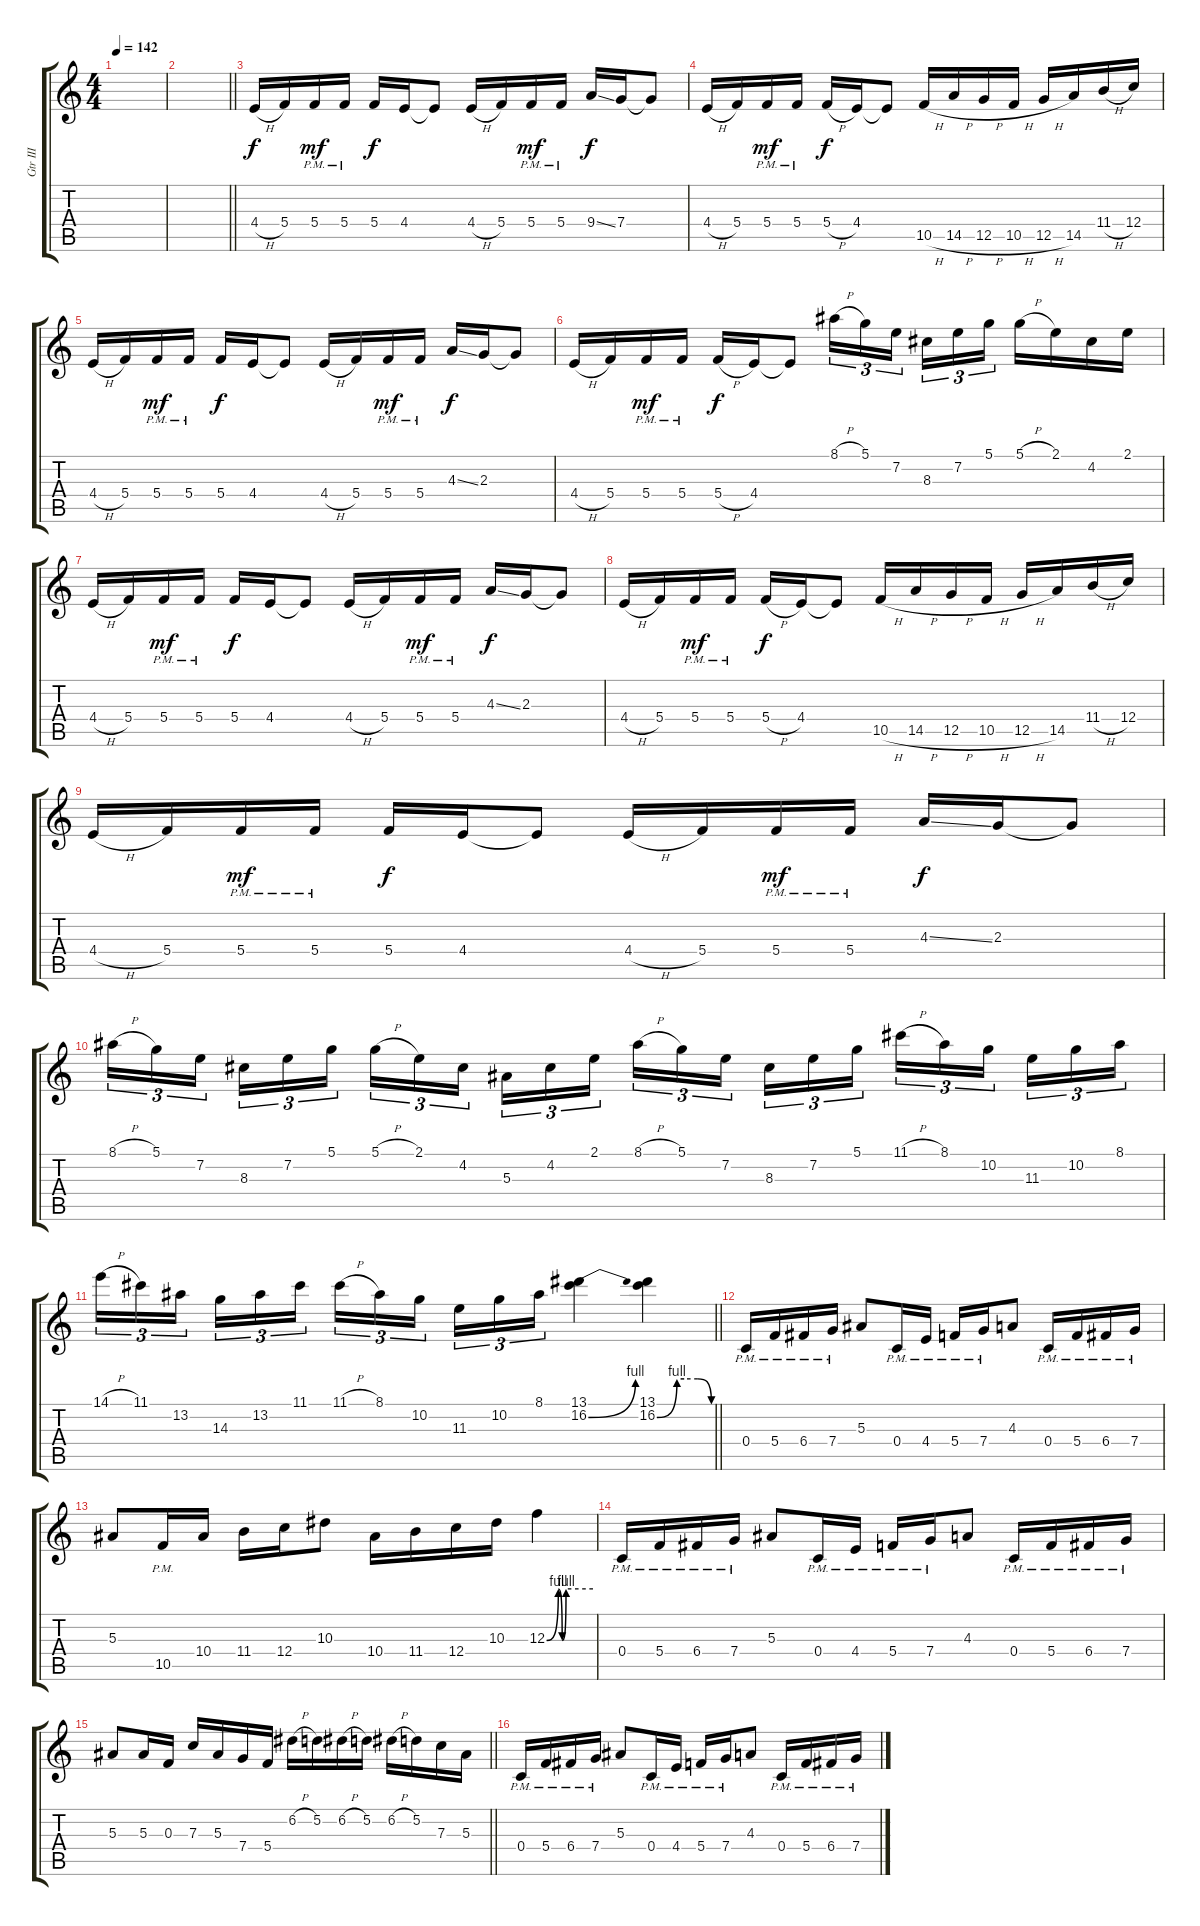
\track ("Gtr III" "Gtr III") {instrument overdrivenguitar}
\staff {score tabs}
\tuning (D4 A3 F3 C3 G2 C2) {hide}
\ts (4 4)
\tempo 142
\clef g2
\ks c
|
\barLineRight lightlight
|
4.4{h}.16 5.4.16 5.4{pm}.16{dy mf} 5.4{pm}.16 5.4.16{dy f} 4.4.16 4.4{t}.8 4.4{h}.16 5.4.16 5.4{pm}.16{dy mf} 5.4{pm}.16 9.4{ss}.16{dy f} 7.4.16 7.4{t}.8 |
4.4{h}.16 5.4.16 5.4{pm}.16{dy mf} 5.4{pm}.16 5.4{h}.16{dy f} 4.4.16 4.4{t}.8 10.5{h}.16 14.5{h}.16 12.5{h}.16 10.5{h}.16 12.5{h}.16 14.5.16 11.4{h}.16 12.4.16 |
4.4{h}.16 5.4.16 5.4{pm}.16{dy mf} 5.4{pm}.16 5.4.16{dy f} 4.4.16 4.4{t}.8 4.4{h}.16 5.4.16 5.4{pm}.16{dy mf} 5.4{pm}.16 4.3{ss}.16{dy f} 2.3.16 2.3{t}.8 |
4.4{h}.16 5.4.16 5.4{pm}.16{dy mf} 5.4{pm}.16 5.4{h}.16{dy f} 4.4.16 4.4{t}.8 8.1{h}.16{tu (3 2)} 5.1.16{tu (3 2)} 7.2.16{tu (3 2)} 8.3.16{tu (3 2)} 7.2.16{tu (3 2)} 5.1.16{tu (3 2)} 5.1{h}.16 2.1.16 4.2.16 2.1.16 |
4.4{h}.16 5.4.16 5.4{pm}.16{dy mf} 5.4{pm}.16 5.4.16{dy f} 4.4.16 4.4{t}.8 4.4{h}.16 5.4.16 5.4{pm}.16{dy mf} 5.4{pm}.16 4.3{ss}.16{dy f} 2.3.16 2.3{t}.8 |
4.4{h}.16 5.4.16 5.4{pm}.16{dy mf} 5.4{pm}.16 5.4{h}.16{dy f} 4.4.16 4.4{t}.8 10.5{h}.16 14.5{h}.16 12.5{h}.16 10.5{h}.16 12.5{h}.16 14.5.16 11.4{h}.16 12.4.16 |
4.4{h}.16 5.4.16 5.4{pm}.16{dy mf} 5.4{pm}.16 5.4.16{dy f} 4.4.16 4.4{t}.8 4.4{h}.16 5.4.16 5.4{pm}.16{dy mf} 5.4{pm}.16 4.3{ss}.16{dy f} 2.3.16 2.3{t}.8 |
8.1{h}.16{tu (3 2)} 5.1.16{tu (3 2)} 7.2.16{tu (3 2)} 8.3.16{tu (3 2)} 7.2.16{tu (3 2)} 5.1.16{tu (3 2)} 5.1{h}.16{tu (3 2)} 2.1.16{tu (3 2)} 4.2.16{tu (3 2)} 5.3.16{tu (3 2)} 4.2.16{tu (3 2)} 2.1.16{tu (3 2)} 8.1{h}.16{tu (3 2)} 5.1.16{tu (3 2)} 7.2.16{tu (3 2)} 8.3.16{tu (3 2)} 7.2.16{tu (3 2)} 5.1.16{tu (3 2)} 11.1{h}.16{tu (3 2)} 8.1.16{tu (3 2)} 10.2.16{tu (3 2)} 11.3.16{tu (3 2)} 10.2.16{tu (3 2)} 8.1.16{tu (3 2)} |
\barLineRight lightlight
14.1{h}.16{tu (3 2)} 11.1.16{tu (3 2)} 13.2.16{tu (3 2)} 14.3.16{tu (3 2)} 13.2.16{tu (3 2)} 11.1.16{tu (3 2)} 11.1{h}.16{tu (3 2)} 8.1.16{tu (3 2)} 10.2.16{tu (3 2)} 11.3.16{tu (3 2)} 10.2.16{tu (3 2)} 8.1.16{tu (3 2)} (13.1 16.2{be (bend 0 0 60 4)}).4 (13.1 16.2{be (custom 0 0 22 4 30 4 45 4 60 0)}).4 |
0.4{pm}.16 5.4{pm}.16 6.4{pm}.16 7.4{pm}.16 5.3.8 0.4{pm}.16 4.4{pm}.16 5.4{pm}.16 7.4{pm}.16 4.3.8 0.4{pm}.16 5.4{pm}.16 6.4{pm}.16 7.4{pm}.16 |
5.3.8 10.5{pm}.16 10.4.16 11.4.16 12.4.16 10.3.8 10.4.16 11.4.16 12.4.16 10.3.16 12.3{be (custom 0 0 15 4 20 0 25 4 60 4)}.4 |
0.4{pm}.16 5.4{pm}.16 6.4{pm}.16 7.4{pm}.16 5.3.8 0.4{pm}.16 4.4{pm}.16 5.4{pm}.16 7.4{pm}.16 4.3.8 0.4{pm}.16 5.4{pm}.16 6.4{pm}.16 7.4{pm}.16 |
\barLineRight lightlight
5.3.8 5.3.16 0.3.16 7.3.16 5.3.16 7.4.16 5.4.16 6.2{h}.16 5.2.16 6.2{h}.16 5.2.16 6.2{h}.16 5.2.16 7.3.16 5.3.16 |
0.4{pm}.16 5.4{pm}.16 6.4{pm}.16 7.4{pm}.16 5.3.8 0.4{pm}.16 4.4{pm}.16 5.4{pm}.16 7.4{pm}.16 4.3.8 0.4{pm}.16 5.4{pm}.16 6.4{pm}.16 7.4{pm}.16
